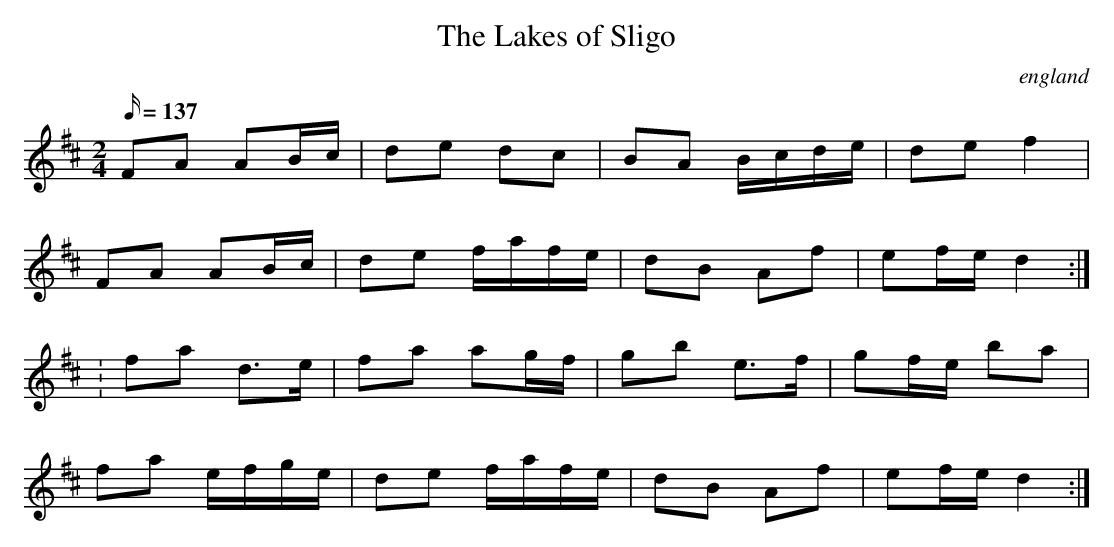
X:1
T:Lakes of Sligo, The
O:england
M:2/4
L:1/16
Q:137
K:D
F2A2 A2Bc|d2e2 d2c2|B2A2 Bcde|d2e2 f4|
F2A2 A2Bc|d2e2 fafe|d2B2 A2f2|e2fe d4:|
:f2a2 d3e|f2a2 a2gf|g2b2 e3f|g2fe b2a2|
f2a2 efge|d2e2 fafe|d2B2 A2f2|e2fe d4:|
